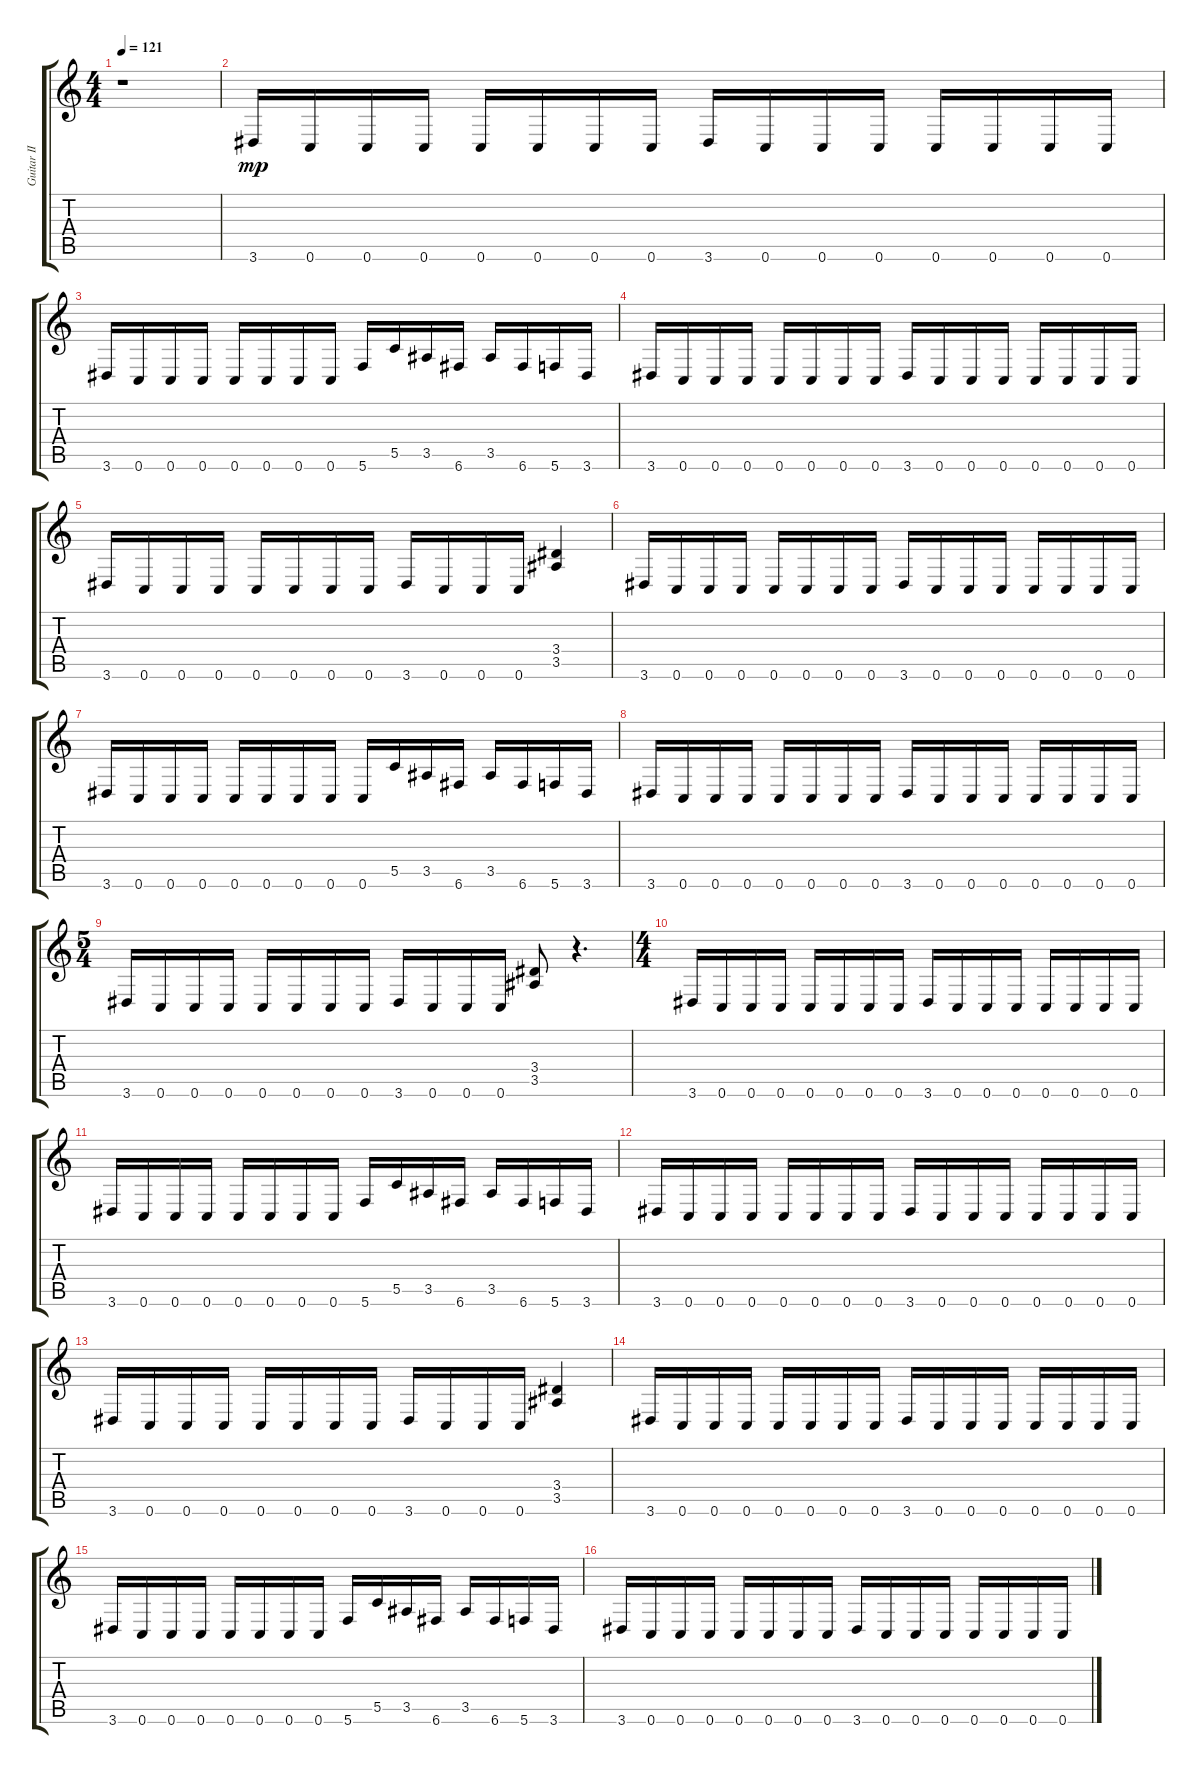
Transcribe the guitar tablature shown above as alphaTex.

\track ("Guitar II" "Guitar II") {instrument distortionguitar}
\staff {score tabs}
\tuning (D4 A3 F3 C3 G2 C2) {hide}
\ts (4 4)
\tempo 121
\clef g2
\ks c
r.1{dy mp instrument distortionguitar} |
3.6.16 0.6.16 0.6.16 0.6.16 0.6.16 0.6.16 0.6.16 0.6.16 3.6.16 0.6.16 0.6.16 0.6.16 0.6.16 0.6.16 0.6.16 0.6.16 |
3.6.16 0.6.16 0.6.16 0.6.16 0.6.16 0.6.16 0.6.16 0.6.16 5.6.16 5.5.16 3.5.16 6.6.16 3.5.16 6.6.16 5.6.16 3.6.16 |
3.6.16 0.6.16 0.6.16 0.6.16 0.6.16 0.6.16 0.6.16 0.6.16 3.6.16 0.6.16 0.6.16 0.6.16 0.6.16 0.6.16 0.6.16 0.6.16 |
3.6.16 0.6.16 0.6.16 0.6.16 0.6.16 0.6.16 0.6.16 0.6.16 3.6.16 0.6.16 0.6.16 0.6.16 (3.4 3.5).4 |
3.6.16 0.6.16 0.6.16 0.6.16 0.6.16 0.6.16 0.6.16 0.6.16 3.6.16 0.6.16 0.6.16 0.6.16 0.6.16 0.6.16 0.6.16 0.6.16 |
3.6.16 0.6.16 0.6.16 0.6.16 0.6.16 0.6.16 0.6.16 0.6.16 0.6.16 5.5.16 3.5.16 6.6.16 3.5.16 6.6.16 5.6.16 3.6.16 |
3.6.16 0.6.16 0.6.16 0.6.16 0.6.16 0.6.16 0.6.16 0.6.16 3.6.16 0.6.16 0.6.16 0.6.16 0.6.16 0.6.16 0.6.16 0.6.16 |
\ts (5 4)
3.6.16 0.6.16 0.6.16 0.6.16 0.6.16 0.6.16 0.6.16 0.6.16 3.6.16 0.6.16 0.6.16 0.6.16 (3.4 3.5).8 r.4{d} |
\ts (4 4)
3.6.16 0.6.16 0.6.16 0.6.16 0.6.16 0.6.16 0.6.16 0.6.16 3.6.16 0.6.16 0.6.16 0.6.16 0.6.16 0.6.16 0.6.16 0.6.16 |
3.6.16 0.6.16 0.6.16 0.6.16 0.6.16 0.6.16 0.6.16 0.6.16 5.6.16 5.5.16 3.5.16 6.6.16 3.5.16 6.6.16 5.6.16 3.6.16 |
3.6.16 0.6.16 0.6.16 0.6.16 0.6.16 0.6.16 0.6.16 0.6.16 3.6.16 0.6.16 0.6.16 0.6.16 0.6.16 0.6.16 0.6.16 0.6.16 |
3.6.16 0.6.16 0.6.16 0.6.16 0.6.16 0.6.16 0.6.16 0.6.16 3.6.16 0.6.16 0.6.16 0.6.16 (3.4 3.5).4 |
3.6.16 0.6.16 0.6.16 0.6.16 0.6.16 0.6.16 0.6.16 0.6.16 3.6.16 0.6.16 0.6.16 0.6.16 0.6.16 0.6.16 0.6.16 0.6.16 |
3.6.16 0.6.16 0.6.16 0.6.16 0.6.16 0.6.16 0.6.16 0.6.16 5.6.16 5.5.16 3.5.16 6.6.16 3.5.16 6.6.16 5.6.16 3.6.16 |
3.6.16 0.6.16 0.6.16 0.6.16 0.6.16 0.6.16 0.6.16 0.6.16 3.6.16 0.6.16 0.6.16 0.6.16 0.6.16 0.6.16 0.6.16 0.6.16
